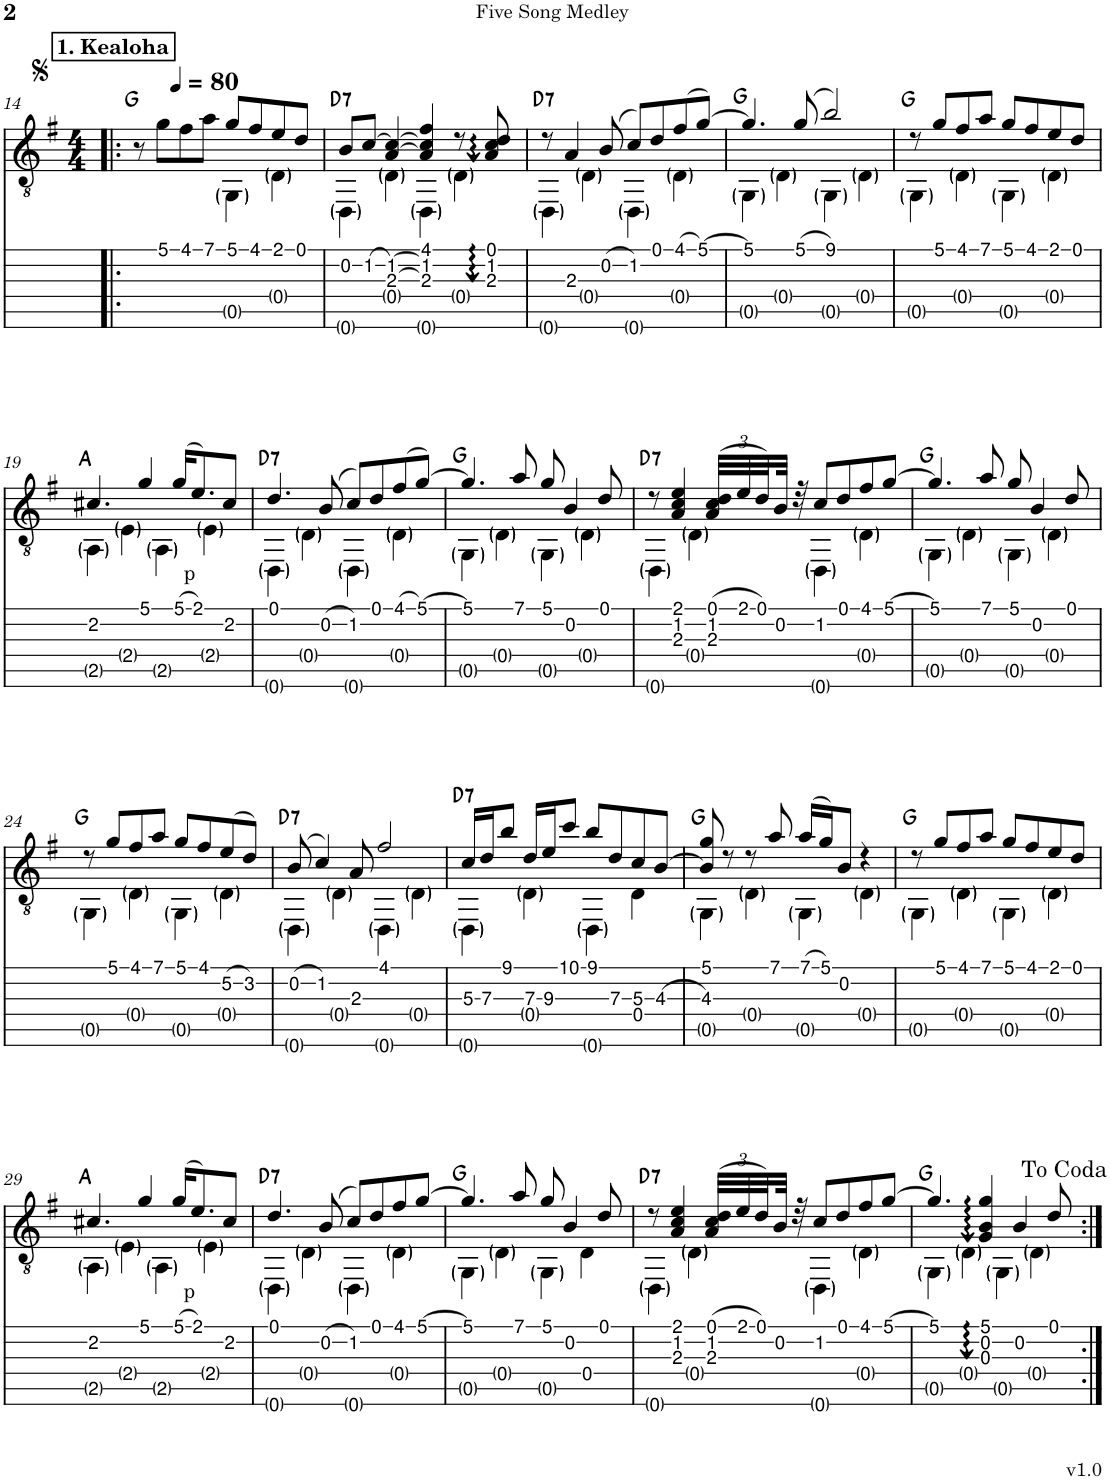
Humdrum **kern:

**kern	**kern	**harte
*part1	*part1	*part1
*staff2	*staff1	*
*I"Acoustic Guitar	*	*
*I'Guit.	*	*
!!LO:PB:g=z
*	*clefGv2	*
*k[f#]	*k[f#]	*
*M4/4	*M4/4	*
*MM80	*MM80	*
!!LO:REH:place=s1:a:B:cj:t=1. Kealoha
=14!|:	=14!|:	=14!|:
*^	*^	*
8r	2ryy	8r	2ryy	G:maj
8g	.	8g\L	.	.
8f#L	.	8f#\	.	.
8aJ	.	8a\J	.	.
8gL	4GG	8g/L	4GG\	.
8f#J	.	8f#/	.	.
8eL	4D	8e/	4D\	.
8dJ	.	8d/J	.	.
=15	=15	=15	=15	=15
!	!	!	!	!LO:H:kt=7
8BL	4DD	8B/L	4DD\	D:7
[8cJ	.	[8c/J	.	.
[4A 4c_	4D	[4A/ 4c/_	4D\	.
4A] 4c] 4f#	4DD	4A/] 4c/] 4f#/	4DD\	.
8r	4D	8r	4D\	.
8A 8c 8d	.	8A/ 8c/ 8d/	.	.
=16	=16	=16	=16	=16
!	!	!	!	!LO:H:kt=7
8r	4DD	8r	4DD\	D:7
4A	.	4A/	.	.
.	4D	.	4D\	.
8B	.	(8B/	.	.
8cL	4DD	8c/L)	4DD\	.
8dJ	.	8d/	.	.
8f#L	4D	(8f#/	4D\	.
[8gJ	.	[8g/J)	.	.
=17	=17	=17	=17	=17
4.g]	4GG	4.g/]	4GG\	G:maj
.	4D	.	4D\	.
8g	.	(8g/	.	.
2b	4GG	2b/)	4GG\	.
.	4D	.	4D\	.
=18	=18	=18	=18	=18
8r	4GG	8r	4GG\	G:maj
8g	.	8g/L	.	.
8f#L	4D	8f#/	4D\	.
8aJ	.	8a/J	.	.
8gL	4GG	8g/L	4GG\	.
8f#J	.	8f#/	.	.
8eL	4D	8e/	4D\	.
8dJ	.	8d/J	.	.
!!LO:LB:g=z	!!
=19	=19	=19	=19	=19
4.c#	4AA	4.c#X/	4AA\	A:maj
.	4E	.	4E\	.
4g	.	4g/	.	.
.	4AA	.	4AA\	.
16gKL	.	(16g/KL	.	.
!LO:TX:a:t=p	!	!	!	!
8.eJ	.	8.e/)	.	.
.	4E	.	4E\	.
8c#J	.	8c#/J	.	.
=20	=20	=20	=20	=20
!	!	!	!	!LO:H:kt=7
4.d	4DD	4.d/	4DD\	D:7
.	4D	.	4D\	.
8B	.	(8B/	.	.
8cL	4DD	8c/L)	4DD\	.
8dJ	.	8d/	.	.
8f#L	4D	(8f#/	4D\	.
[8gJ	.	[8g/J)	.	.
=21	=21	=21	=21	=21
4.g]	4GG	4.g/]	4GG\	G:maj
.	4D	.	4D\	.
8a	.	8a/	.	.
8g	4GG	8g/	4GG\	.
4B	.	4B/	.	.
.	4D	.	4D\	.
8d	.	8d/	.	.
=22	=22	=22	=22	=22
!	!	!	!	!LO:H:kt=7
8r	4DD	8r	4DD\	D:7
4A 4c 4e	.	4A/ 4c/ 4e/	.	.
.	4D	.	4D\	.
*Xbrackettup	*	*Xbrackettup	*	*
48A\ 48c\ 48d\LLL	.	(48A/ 48c/ 48d/LLL	.	.
48e	.	48e/	.	.
48d	.	48d/)	.	.
32BJJJ	.	32B/JJJ	.	.
32r	.	32r	.	.
8cL	4DD	8c/L	4DD\	.
8dJ	.	8d/	.	.
8f#L	4D	8f#/	4D\	.
[8gJ	.	[8g/J	.	.
=23	=23	=23	=23	=23
4.g]	4GG	4.g/]	4GG\	G:maj
.	4D	.	4D\	.
8a	.	8a/	.	.
8g	4GG	8g/	4GG\	.
4B	.	4B/	.	.
.	4D	.	4D\	.
8d	.	8d/	.	.
!!LO:LB:g=z	!!
=24	=24	=24	=24	=24
8r	4GG	8r	4GG\	G:maj
8g	.	8g/L	.	.
8f#L	4D	8f#/	4D\	.
8aJ	.	8a/J	.	.
8gL	4GG	8g/L	4GG\	.
8f#J	.	8f#/	.	.
8eL	4D	(8e/	4D\	.
8dJ	.	8d/J)	.	.
=25	=25	=25	=25	=25
!	!	!	!	!LO:H:kt=7
8B	4DD	(8B/	4DD\	D:7
4c	.	4c/)	.	.
.	4D	.	4D\	.
8A	.	8A/	.	.
2f#	4DD	2f#/	4DD\	.
.	4D	.	4D\	.
=26	=26	=26	=26	=26
!	!	!	!	!LO:H:kt=7
16cLL	4DD	16c/LL	4DD\	D:7
16dJ	.	16d/J	.	.
8bJ	.	8b/J	.	.
16dLL	4D	16d/LL	4D\	.
16eJ	.	16e/J	.	.
8ccJ	.	8cc/J	.	.
8bL	4DD	8b/L	4DD\	.
8dJ	.	8d/	.	.
8cL	4D	8c/	4D\	.
[8BJ	.	[8B/J	.	.
=27	=27	=27	=27	=27
8B] 8g	4GG	8B/] 8g/	4GG\	G:maj
8r	.	8r	.	.
8r	4D	8r	4D\	.
8a	.	8a/	.	.
16aLL	4GG	(16a/LL	4GG\	.
16gJ	.	16g/J)	.	.
8BJ	.	8B/J	.	.
4r	4D	4r	4D\	.
=28	=28	=28	=28	=28
8r	4GG	8r	4GG\	G:maj
8g	.	8g/L	.	.
8f#L	4D	8f#/	4D\	.
8aJ	.	8a/J	.	.
8gL	4GG	8g/L	4GG\	.
8f#J	.	8f#/	.	.
8eL	4D	8e/	4D\	.
8dJ	.	8d/J	.	.
!!LO:LB:g=z	!!
=29	=29	=29	=29	=29
4.c#	4AA	4.c#X/	4AA\	A:maj
.	4E	.	4E\	.
4g	.	4g/	.	.
.	4AA	.	4AA\	.
16gKL	.	(16g/KL	.	.
!LO:TX:a:t=p	!	!	!	!
8.eJ	.	8.e/)	.	.
.	4E	.	4E\	.
8c#J	.	8c#/J	.	.
=30	=30	=30	=30	=30
!	!	!	!	!LO:H:kt=7
4.d	4DD	4.d/	4DD\	D:7
.	4D	.	4D\	.
8B	.	(8B/	.	.
8cL	4DD	8c/L)	4DD\	.
8dJ	.	8d/	.	.
8f#L	4D	8f#/	4D\	.
[8gJ	.	[8g/J	.	.
=31	=31	=31	=31	=31
4.g]	4GG	4.g/]	4GG\	G:maj
.	4D	.	4D\	.
8a	.	8a/	.	.
8g	4GG	8g/	4GG\	.
4B	.	4B/	.	.
.	4D	.	4D\	.
8d	.	8d/	.	.
=32	=32	=32	=32	=32
!	!	!	!	!LO:H:kt=7
8r	4DD	8r	4DD\	D:7
4A 4c 4e	.	4A/ 4c/ 4e/	.	.
.	4D	.	4D\	.
48A\ 48c\ 48d\LLL	.	(48A/ 48c/ 48d/LLL	.	.
48e	.	48e/	.	.
48d	.	48d/)	.	.
32BJJJ	.	32B/JJJ	.	.
32r	.	32r	.	.
8cL	4DD	8c/L	4DD\	.
8dJ	.	8d/	.	.
8f#L	4D	8f#/	4D\	.
[8gJ	.	[8g/J	.	.
=33	=33	=33	=33	=33
4.g]	4GG	4.g/]	4GG\	G:maj
.	4D	.	4D\	.
4G 4B 4g	.	4G/ 4B/ 4g/	.	.
.	4GG	.	4GG\	.
4B	.	4B/	.	.
.	4D	.	4D\	.
8d	.	8d/	.	.
*v	*v	*	*	*
*	*v	*v	*
=:|!	=:|!	=:|!
*-	*-	*-
